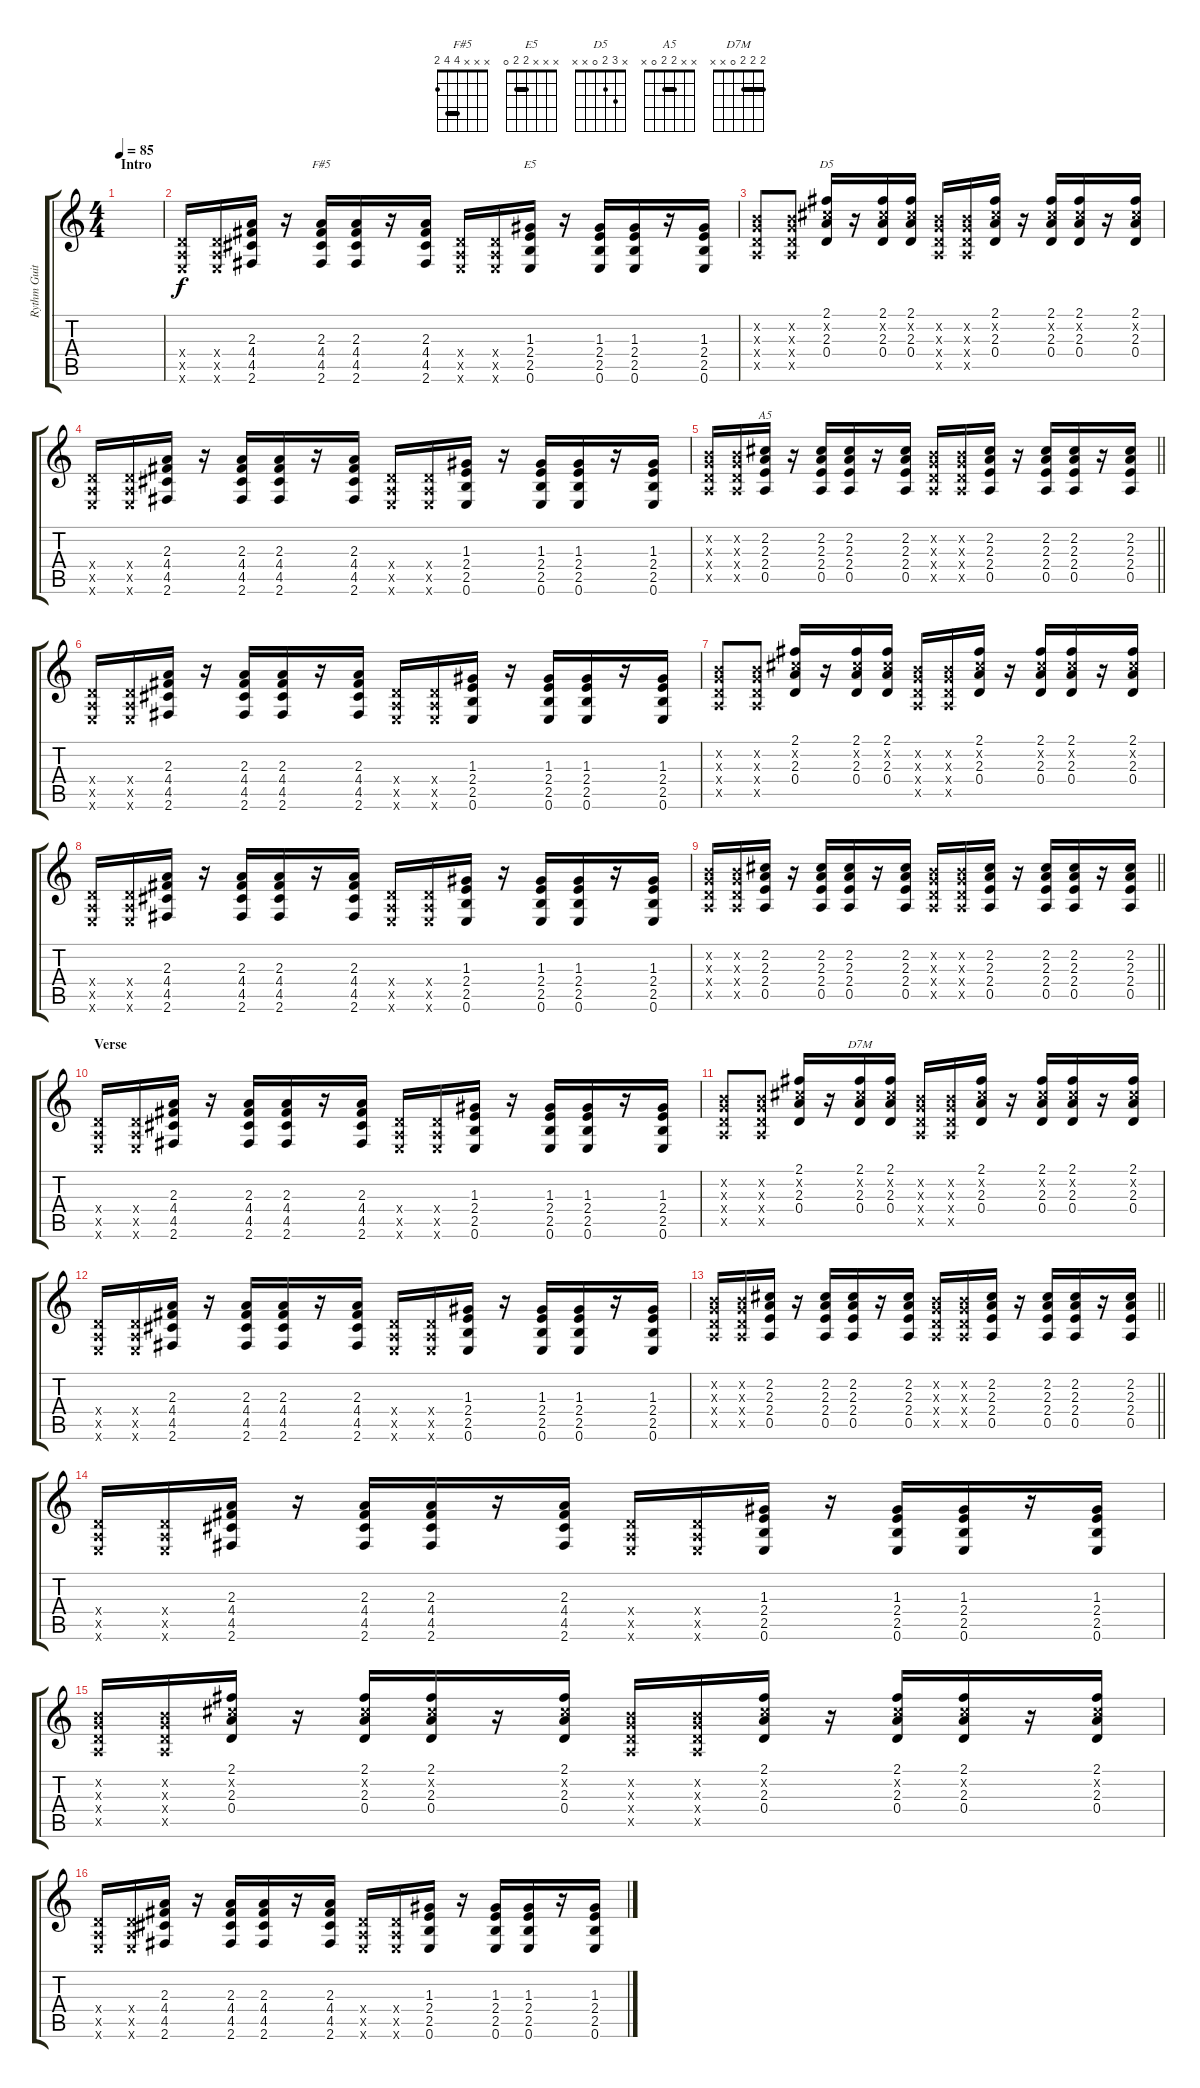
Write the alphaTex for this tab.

\track ("Rythm Guitar" "Rythm Guit") {instrument distortionguitar}
\staff {score tabs}
\tuning (E4 B3 G3 D3 A2 E2) {hide}
\chord ("F#5" x x x 4 4 2) {barre 4}
\chord ("E5" x x x 2 2 0) {barre 2}
\chord ("D5" x 3 2 0 x x)
\chord ("A5" x x 2 2 0 x) {barre 2}
\chord ("D7M" 2 2 2 0 x x) {barre 2}
\ts (4 4)
\section ("" "Intro")
\tempo 85
\clef g2
\ks c
|
(0.4{x} 0.5{x} 0.6{x}).16 (0.4{x} 0.5{x} 0.6{x}).16 (2.3 4.4 4.5 2.6).16 r.16 (2.3 4.4 4.5 2.6).16{ch "F#5"} (2.3 4.4 4.5 2.6).16 r.16 (2.3 4.4 4.5 2.6).16 (0.4{x} 0.5{x} 0.6{x}).16 (0.4{x} 0.5{x} 0.6{x}).16 (1.3 2.4 2.5 0.6).16{ch "E5"} r.16 (1.3 2.4 2.5 0.6).16 (1.3 2.4 2.5 0.6).16 r.16 (1.3 2.4 2.5 0.6).16 |
(0.2{x} 0.3{x} 0.4{x} 0.5{x}).8 (0.2{x} 0.3{x} 0.4{x} 0.5{x}).8 (2.1 2.2{x} 2.3 0.4).16{ch "D5"} r.16 (2.1 2.2{x} 2.3 0.4).16 (2.1 2.2{x} 2.3 0.4).16 (0.2{x} 0.3{x} 0.4{x} 0.5{x}).16 (0.2{x} 0.3{x} 0.4{x} 0.5{x}).16 (2.1 2.2{x} 2.3 0.4).16 r.16 (2.1 2.2{x} 2.3 0.4).16 (2.1 2.2{x} 2.3 0.4).16 r.16 (2.1 2.2{x} 2.3 0.4).16 |
(0.4{x} 0.5{x} 0.6{x}).16 (0.4{x} 0.5{x} 0.6{x}).16 (2.3 4.4 4.5 2.6).16 r.16 (2.3 4.4 4.5 2.6).16 (2.3 4.4 4.5 2.6).16 r.16 (2.3 4.4 4.5 2.6).16 (0.4{x} 0.5{x} 0.6{x}).16 (0.4{x} 0.5{x} 0.6{x}).16 (1.3 2.4 2.5 0.6).16 r.16 (1.3 2.4 2.5 0.6).16 (1.3 2.4 2.5 0.6).16 r.16 (1.3 2.4 2.5 0.6).16 |
\barLineRight lightlight
(0.2{x} 0.3{x} 0.4{x} 0.5{x}).16 (0.2{x} 0.3{x} 0.4{x} 0.5{x}).16 (2.2 2.3 2.4 0.5).16{ch "A5"} r.16 (2.2 2.3 2.4 0.5).16 (2.2 2.3 2.4 0.5).16 r.16 (2.2 2.3 2.4 0.5).16 (0.2{x} 0.3{x} 0.4{x} 0.5{x}).16 (0.2{x} 0.3{x} 0.4{x} 0.5{x}).16 (2.2 2.3 2.4 0.5).16 r.16 (2.2 2.3 2.4 0.5).16 (2.2 2.3 2.4 0.5).16 r.16 (2.2 2.3 2.4 0.5).16 |
(0.4{x} 0.5{x} 0.6{x}).16 (0.4{x} 0.5{x} 0.6{x}).16 (2.3 4.4 4.5 2.6).16 r.16 (2.3 4.4 4.5 2.6).16 (2.3 4.4 4.5 2.6).16 r.16 (2.3 4.4 4.5 2.6).16 (0.4{x} 0.5{x} 0.6{x}).16 (0.4{x} 0.5{x} 0.6{x}).16 (1.3 2.4 2.5 0.6).16 r.16 (1.3 2.4 2.5 0.6).16 (1.3 2.4 2.5 0.6).16 r.16 (1.3 2.4 2.5 0.6).16 |
(0.2{x} 0.3{x} 0.4{x} 0.5{x}).8 (0.2{x} 0.3{x} 0.4{x} 0.5{x}).8 (2.1 2.2{x} 2.3 0.4).16 r.16 (2.1 2.2{x} 2.3 0.4).16 (2.1 2.2{x} 2.3 0.4).16 (0.2{x} 0.3{x} 0.4{x} 0.5{x}).16 (0.2{x} 0.3{x} 0.4{x} 0.5{x}).16 (2.1 2.2{x} 2.3 0.4).16 r.16 (2.1 2.2{x} 2.3 0.4).16 (2.1 2.2{x} 2.3 0.4).16 r.16 (2.1 2.2{x} 2.3 0.4).16 |
(0.4{x} 0.5{x} 0.6{x}).16 (0.4{x} 0.5{x} 0.6{x}).16 (2.3 4.4 4.5 2.6).16 r.16 (2.3 4.4 4.5 2.6).16 (2.3 4.4 4.5 2.6).16 r.16 (2.3 4.4 4.5 2.6).16 (0.4{x} 0.5{x} 0.6{x}).16 (0.4{x} 0.5{x} 0.6{x}).16 (1.3 2.4 2.5 0.6).16 r.16 (1.3 2.4 2.5 0.6).16 (1.3 2.4 2.5 0.6).16 r.16 (1.3 2.4 2.5 0.6).16 |
\barLineRight lightlight
(0.2{x} 0.3{x} 0.4{x} 0.5{x}).16 (0.2{x} 0.3{x} 0.4{x} 0.5{x}).16 (2.2 2.3 2.4 0.5).16 r.16 (2.2 2.3 2.4 0.5).16 (2.2 2.3 2.4 0.5).16 r.16 (2.2 2.3 2.4 0.5).16 (0.2{x} 0.3{x} 0.4{x} 0.5{x}).16 (0.2{x} 0.3{x} 0.4{x} 0.5{x}).16 (2.2 2.3 2.4 0.5).16 r.16 (2.2 2.3 2.4 0.5).16 (2.2 2.3 2.4 0.5).16 r.16 (2.2 2.3 2.4 0.5).16 |
\section ("" "Verse")
(0.4{x} 0.5{x} 0.6{x}).16 (0.4{x} 0.5{x} 0.6{x}).16 (2.3 4.4 4.5 2.6).16 r.16 (2.3 4.4 4.5 2.6).16 (2.3 4.4 4.5 2.6).16 r.16 (2.3 4.4 4.5 2.6).16 (0.4{x} 0.5{x} 0.6{x}).16 (0.4{x} 0.5{x} 0.6{x}).16 (1.3 2.4 2.5 0.6).16 r.16 (1.3 2.4 2.5 0.6).16 (1.3 2.4 2.5 0.6).16 r.16 (1.3 2.4 2.5 0.6).16 |
(0.2{x} 0.3{x} 0.4{x} 0.5{x}).8 (0.2{x} 0.3{x} 0.4{x} 0.5{x}).8 (2.1 2.2{x} 2.3 0.4).16 r.16 (2.1 2.2{x} 2.3 0.4).16{ch "D7M"} (2.1 2.2{x} 2.3 0.4).16 (0.2{x} 0.3{x} 0.4{x} 0.5{x}).16 (0.2{x} 0.3{x} 0.4{x} 0.5{x}).16 (2.1 2.2{x} 2.3 0.4).16 r.16 (2.1 2.2{x} 2.3 0.4).16 (2.1 2.2{x} 2.3 0.4).16 r.16 (2.1 2.2{x} 2.3 0.4).16 |
(0.4{x} 0.5{x} 0.6{x}).16 (0.4{x} 0.5{x} 0.6{x}).16 (2.3 4.4 4.5 2.6).16 r.16 (2.3 4.4 4.5 2.6).16 (2.3 4.4 4.5 2.6).16 r.16 (2.3 4.4 4.5 2.6).16 (0.4{x} 0.5{x} 0.6{x}).16 (0.4{x} 0.5{x} 0.6{x}).16 (1.3 2.4 2.5 0.6).16 r.16 (1.3 2.4 2.5 0.6).16 (1.3 2.4 2.5 0.6).16 r.16 (1.3 2.4 2.5 0.6).16 |
\barLineRight lightlight
(0.2{x} 0.3{x} 0.4{x} 0.5{x}).16 (0.2{x} 0.3{x} 0.4{x} 0.5{x}).16 (2.2 2.3 2.4 0.5).16 r.16 (2.2 2.3 2.4 0.5).16 (2.2 2.3 2.4 0.5).16 r.16 (2.2 2.3 2.4 0.5).16 (0.2{x} 0.3{x} 0.4{x} 0.5{x}).16 (0.2{x} 0.3{x} 0.4{x} 0.5{x}).16 (2.2 2.3 2.4 0.5).16 r.16 (2.2 2.3 2.4 0.5).16 (2.2 2.3 2.4 0.5).16 r.16 (2.2 2.3 2.4 0.5).16 |
(0.4{x} 0.5{x} 0.6{x}).16 (0.4{x} 0.5{x} 0.6{x}).16 (2.3 4.4 4.5 2.6).16 r.16 (2.3 4.4 4.5 2.6).16 (2.3 4.4 4.5 2.6).16 r.16 (2.3 4.4 4.5 2.6).16 (0.4{x} 0.5{x} 0.6{x}).16 (0.4{x} 0.5{x} 0.6{x}).16 (1.3 2.4 2.5 0.6).16 r.16 (1.3 2.4 2.5 0.6).16 (1.3 2.4 2.5 0.6).16 r.16 (1.3 2.4 2.5 0.6).16 |
(0.2{x} 0.3{x} 0.4{x} 0.5{x}).16 (0.2{x} 0.3{x} 0.4{x} 0.5{x}).16 (2.1 2.2{x} 2.3 0.4).16 r.16 (2.1 2.2{x} 2.3 0.4).16 (2.1 2.2{x} 2.3 0.4).16 r.16 (2.1 2.2{x} 2.3 0.4).16 (0.2{x} 0.3{x} 0.4{x} 0.5{x}).16 (0.2{x} 0.3{x} 0.4{x} 0.5{x}).16 (2.1 2.2{x} 2.3 0.4).16 r.16 (2.1 2.2{x} 2.3 0.4).16 (2.1 2.2{x} 2.3 0.4).16 r.16 (2.1 2.2{x} 2.3 0.4).16 |
(0.4{x} 0.5{x} 0.6{x}).16 (0.4{x} 0.5{x} 0.6{x}).16 (2.3 4.4 4.5 2.6).16 r.16 (2.3 4.4 4.5 2.6).16 (2.3 4.4 4.5 2.6).16 r.16 (2.3 4.4 4.5 2.6).16 (0.4{x} 0.5{x} 0.6{x}).16 (0.4{x} 0.5{x} 0.6{x}).16 (1.3 2.4 2.5 0.6).16 r.16 (1.3 2.4 2.5 0.6).16 (1.3 2.4 2.5 0.6).16 r.16 (1.3 2.4 2.5 0.6).16
